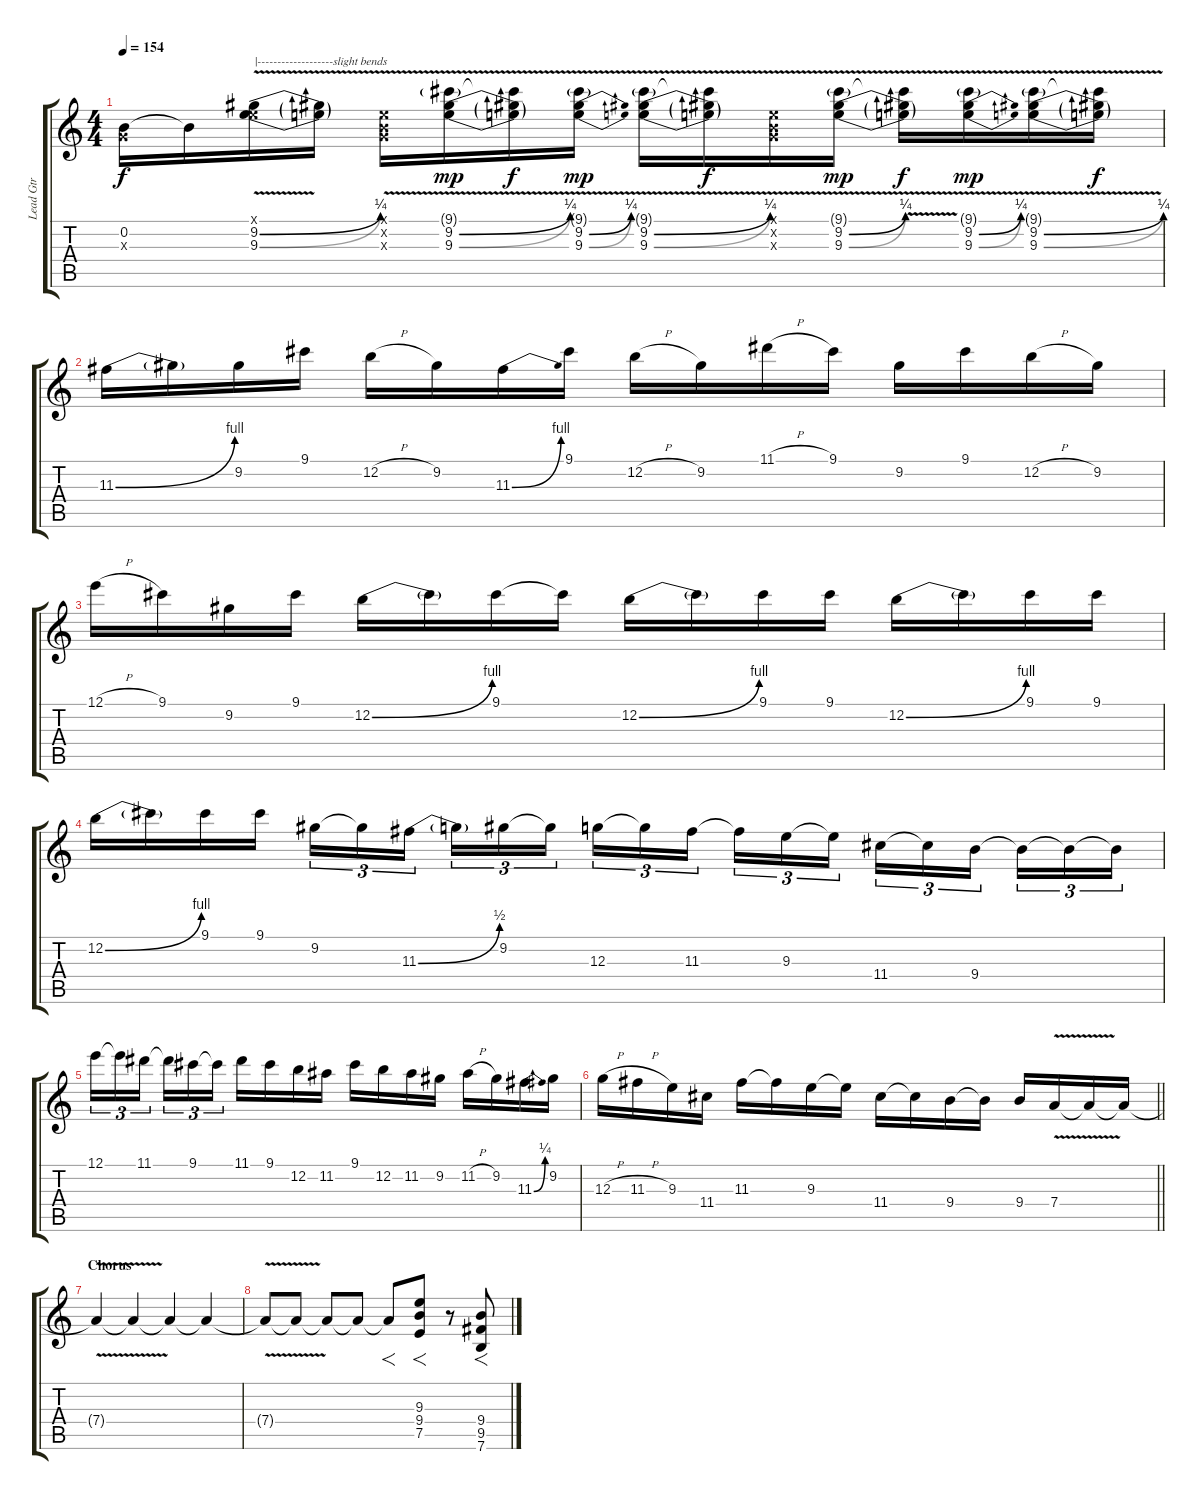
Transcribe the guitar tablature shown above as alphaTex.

\track ("Lead Gtr" "Lead Gtr") {instrument overdrivenguitar}
\staff {score tabs}
\tuning (E4 B3 G3 D3 A2 E2) {hide}
\ts (4 4)
\tempo 154
\clef g2
\ks c
(0.2 0.3{x}).16{dy f} 0.2{t}.16 (0.1{v x} 9.2{be (bend 0 0 60 1) v} 9.3{be (bend 0 0 60 1) v}).16{txt "|-------------------slight bends"} (9.2{t} 9.3{t}).16 (0.1{v x} 0.2{v x} 0.3{v x}).16 (9.1{v g} 9.2{be (bend 0 0 60 1) v} 9.3{be (bend 0 0 60 1) v}).16{dy mp} (9.1{t} 9.2{t} 9.3{t}).16{dy f} (9.1{v g} 9.2{be (bend 0 0 60 1) v} 9.3{be (bend 0 0 60 1) v}).16{dy mp} (9.1{v g} 9.2{be (bend 0 0 60 1) v} 9.3{be (bend 0 0 60 1) v}).16 (9.1{t} 9.2{t} 9.3{t}).16{dy f} (0.1{v x} 0.2{v x} 0.3{v x}).16 (9.1{v g} 9.2{be (bend 0 0 60 1) v} 9.3{be (bend 0 0 60 1) v}).16{dy mp} (9.1{v t} 9.2{v t} 9.3{v t}).16{dy f} (9.1{v g} 9.2{be (bend 0 0 60 1) v} 9.3{be (bend 0 0 60 1) v}).16{dy mp} (9.1{v g} 9.2{be (bend 0 0 60 1) v} 9.3{be (bend 0 0 60 1) v}).16 (9.1{t} 9.2{t} 9.3{t}).16{dy f} |
11.3{be (bend 0 0 60 4)}.16 11.3{t}.16 9.2.16 9.1.16 12.2{h}.16 9.2.16 11.3{be (bend 0 0 60 4)}.16 9.1.16 12.2{h}.16 9.2.16 11.1{h}.16 9.1.16 9.2.16 9.1.16 12.2{h}.16 9.2.16 |
12.1{h}.16 9.1.16 9.2.16 9.1.16 12.2{be (bend 0 0 60 4)}.16 12.2{t}.16 9.1.16 9.1{t}.16 12.2{be (bend 0 0 60 4)}.16 12.2{t}.16 9.1.16 9.1.16 12.2{be (bend 0 0 60 4)}.16 12.2{t}.16 9.1.16 9.1.16 |
12.2{be (bend 0 0 60 4)}.16 12.2{t}.16 9.1.16 9.1.16 9.2.16{tu (3 2)} 9.2{t}.16{tu (3 2)} 11.3{be (bend 0 0 60 2)}.16{tu (3 2) beam splitsecondary} 11.3{t}.16{tu (3 2)} 9.2.16{tu (3 2)} 9.2{t}.16{tu (3 2)} 12.3.16{tu (3 2)} 12.3{t}.16{tu (3 2)} 11.3.16{tu (3 2) beam splitsecondary} 11.3{t}.16{tu (3 2)} 9.3.16{tu (3 2)} 9.3{t}.16{tu (3 2)} 11.4.16{tu (3 2)} 11.4{t}.16{tu (3 2)} 9.4.16{tu (3 2) beam splitsecondary} 9.4{t}.16{tu (3 2)} 9.4{t}.16{tu (3 2)} 9.4{t}.16{tu (3 2)} |
12.1.16{tu (3 2)} 12.1{t}.16{tu (3 2)} 11.1.16{tu (3 2) beam splitsecondary} 11.1{t}.16{tu (3 2)} 9.1.16{tu (3 2)} 9.1{t}.16{tu (3 2)} 11.1.16 9.1.16 12.2.16 11.2.16 9.1.16 12.2.16 11.2.16 9.2.16 11.2{h}.16 9.2.16 11.3{be (bend 0 0 60 1)}.16 9.2.16 |
\barLineRight lightlight
12.3{h}.16 11.3{h}.16 9.3.16 11.4.16 11.3.16 11.3{t}.16 9.3.16 9.3{t}.16 11.4.16 11.4{t}.16 9.4.16 9.4{t}.16 9.4.16 7.4{v}.16 7.4{t}.16 7.4{t}.16 |
\section ("" "Chorus")
7.4{v t}.4 7.4{t}.4 7.4{t}.4 7.4{t}.4 |
7.4{v t}.8 7.4{t}.8 7.4{t}.8 7.4{t}.8 7.4{t}.8{f} (9.3 9.4 7.5).8{f} r.8 (9.4 9.5 7.6).8{f}
